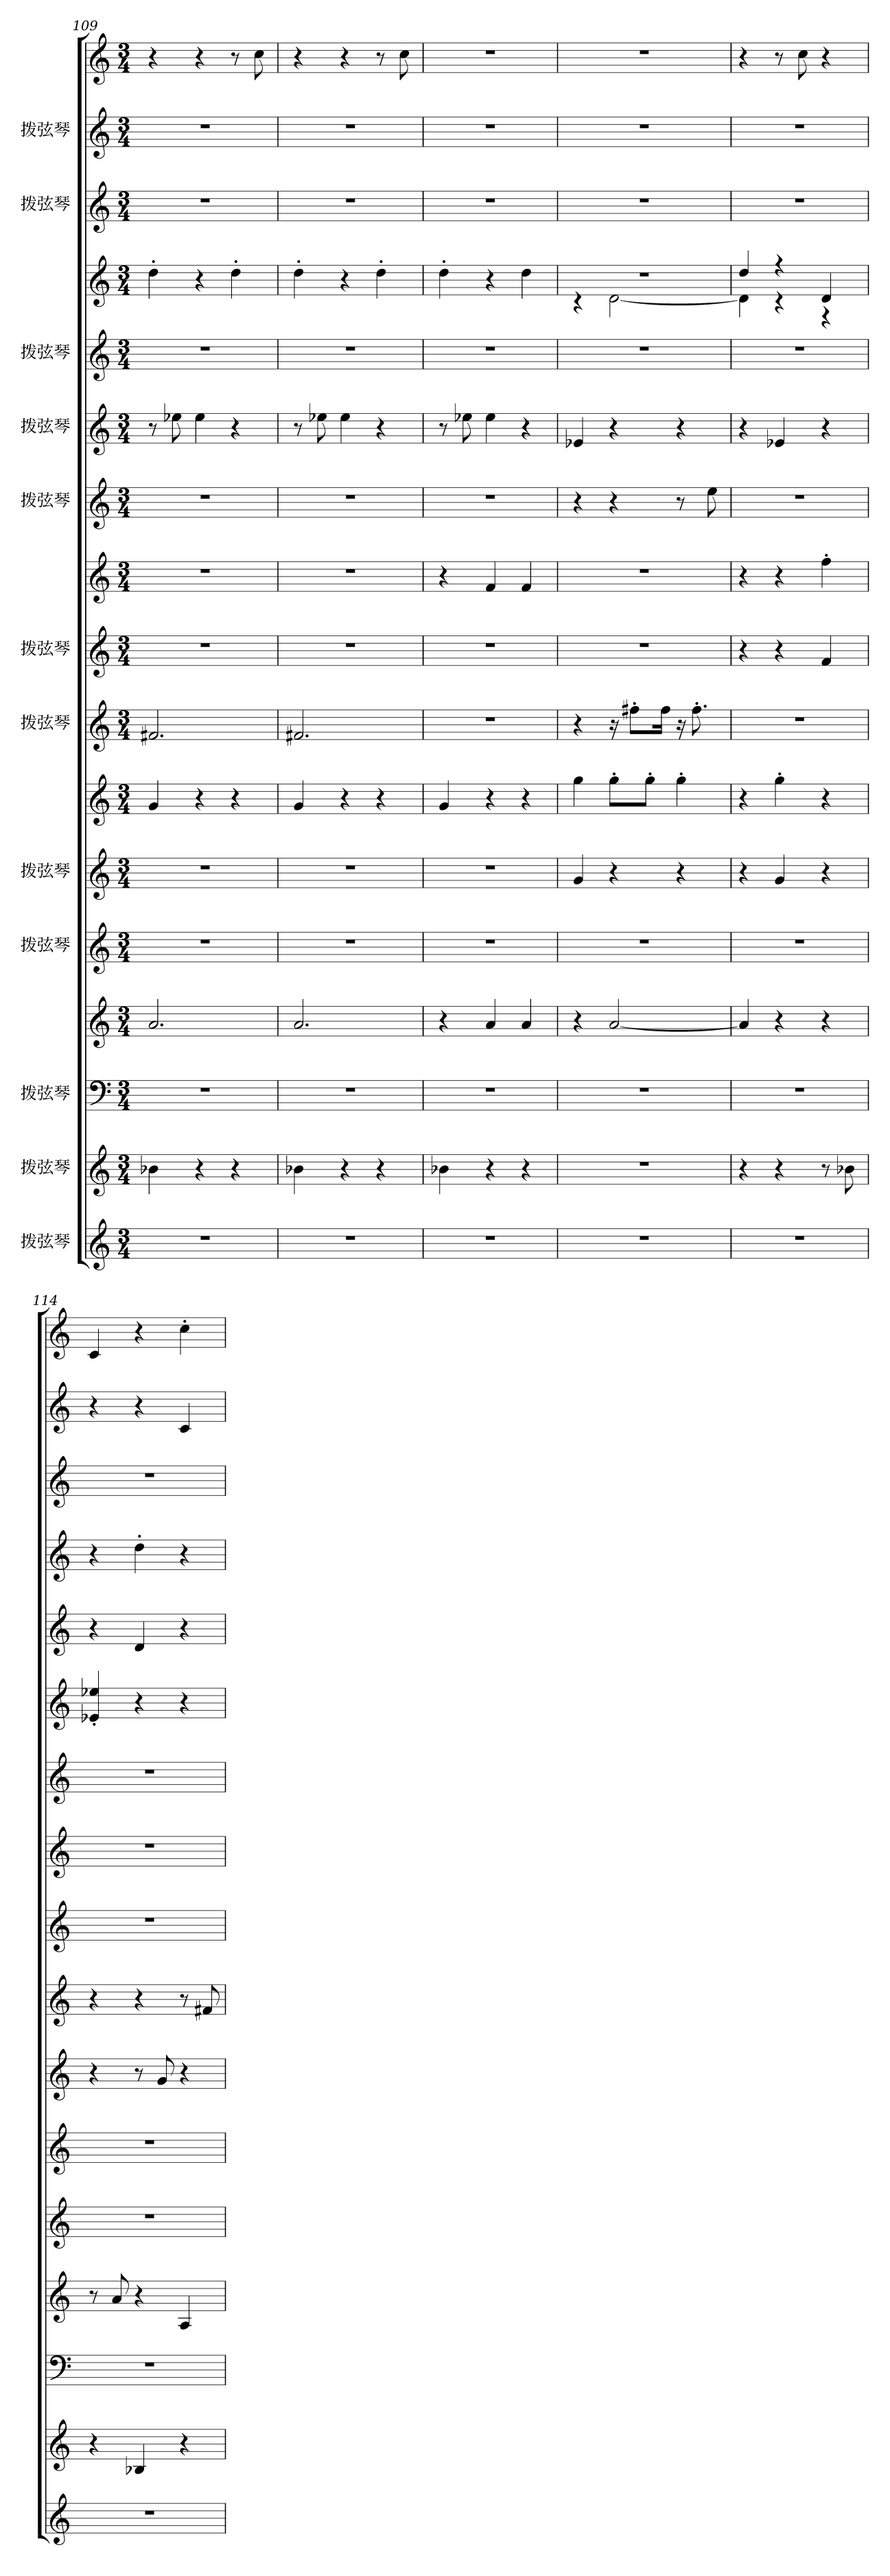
**kern	**kern	**kern	**kern	**kern	**kern	**kern	**kern	**kern	**kern	**kern	**kern	**kern	**kern	**kern	**kern	**kern
*part12	*part11	*part10	*part10	*part9	*part8	*part8	*part7	*part6	*part6	*part5	*part4	*part3	*part3	*part2	*part1	*part1
*staff17	*staff16	*staff15	*staff14	*staff13	*staff12	*staff11	*staff10	*staff9	*staff8	*staff7	*staff6	*staff5	*staff4	*staff3	*staff2	*staff1
*I"拨弦琴	*I"拨弦琴	*I"拨弦琴	*	*I"拨弦琴	*I"拨弦琴	*	*I"拨弦琴	*I"拨弦琴	*	*I"拨弦琴	*I"拨弦琴	*I"拨弦琴	*	*I"拨弦琴	*I"拨弦琴	*
*clefG2	*clefG2	*clefF4	*clefG2	*clefG2	*clefG2	*clefG2	*clefG2	*clefG2	*clefG2	*clefG2	*clefG2	*clefG2	*clefG2	*clefG2	*clefG2	*clefG2
*k[]	*k[]	*k[]	*k[]	*k[]	*k[]	*k[]	*k[]	*k[]	*k[]	*k[]	*k[]	*k[]	*k[]	*k[]	*k[]	*k[]
*M3/4	*M3/4	*M3/4	*M3/4	*M3/4	*M3/4	*M3/4	*M3/4	*M3/4	*M3/4	*M3/4	*M3/4	*M3/4	*M3/4	*M3/4	*M3/4	*M3/4
=109	=109	=109	=109	=109	=109	=109	=109	=109	=109	=109	=109	=109	=109	=109	=109	=109
2.r	4b-X\	2.r	2.a/	2.r	2.r	4g/	2.f#X/	2.r	2.r	2.r	8r	2.r	4dd'\	2.r	2.r	4r
.	.	.	.	.	.	.	.	.	.	.	8ee-X\	.	.	.	.	.
.	4r	.	.	.	.	4r	.	.	.	.	4ee-\	.	4r	.	.	4r
.	4r	.	.	.	.	4r	.	.	.	.	4r	.	4dd'\	.	.	8r
.	.	.	.	.	.	.	.	.	.	.	.	.	.	.	.	8cc\
=110	=110	=110	=110	=110	=110	=110	=110	=110	=110	=110	=110	=110	=110	=110	=110	=110
2.r	4b-X\	2.r	2.a/	2.r	2.r	4g/	2.f#X/	2.r	2.r	2.r	8r	2.r	4dd'\	2.r	2.r	4r
.	.	.	.	.	.	.	.	.	.	.	8ee-X\	.	.	.	.	.
.	4r	.	.	.	.	4r	.	.	.	.	4ee-\	.	4r	.	.	4r
.	4r	.	.	.	.	4r	.	.	.	.	4r	.	4dd'\	.	.	8r
.	.	.	.	.	.	.	.	.	.	.	.	.	.	.	.	8cc\
=111	=111	=111	=111	=111	=111	=111	=111	=111	=111	=111	=111	=111	=111	=111	=111	=111
2.r	4b-X\	2.r	4r	2.r	2.r	4g/	2.r	2.r	4r	2.r	8r	2.r	4dd'\	2.r	2.r	2.r
.	.	.	.	.	.	.	.	.	.	.	8ee-X\	.	.	.	.	.
.	4r	.	4a/	.	.	4r	.	.	4f/	.	4ee-\	.	4r	.	.	.
.	4r	.	4a/	.	.	4r	.	.	4f/	.	4r	.	4dd\	.	.	.
=112	=112	=112	=112	=112	=112	=112	=112	=112	=112	=112	=112	=112	=112	=112	=112	=112
*	*	*	*	*	*	*	*	*	*	*	*	*	*^	*	*	*
2.r	2.r	2.r	4r	2.r	4g/	4gg\	4r	2.r	2.r	4r	4e-X/	2.r	2.r	4r	2.r	2.r	2.r
.	.	.	[2a/	.	4r	8gg'\L	16r	.	.	4r	4r	.	.	[2d\	.	.	.
.	.	.	.	.	.	.	8ff#X'\L	.	.	.	.	.	.	.	.	.	.
.	.	.	.	.	.	8gg'\J	.	.	.	.	.	.	.	.	.	.	.
.	.	.	.	.	.	.	16ff#\Jk	.	.	.	.	.	.	.	.	.	.
.	.	.	.	.	4r	4gg'\	16r	.	.	8r	4r	.	.	.	.	.	.
.	.	.	.	.	.	.	8.ff#'\	.	.	.	.	.	.	.	.	.	.
.	.	.	.	.	.	.	.	.	.	8ee\	.	.	.	.	.	.	.
!!LO:PB:g=z
=113	=113	=113	=113	=113	=113	=113	=113	=113	=113	=113	=113	=113	=113	=113	=113	=113	=113
2.r	4r	2.r	4a/]	2.r	4r	4r	2.r	4r	4r	2.r	4r	2.r	4dd/	4d\]	2.r	2.r	4r
.	4r	.	4r	.	4g/	4gg'\	.	4r	4r	.	4e-X/	.	4r	4r	.	.	8r
.	.	.	.	.	.	.	.	.	.	.	.	.	.	.	.	.	8cc\
.	8r	.	4r	.	4r	4r	.	4f/	4ff'\	.	4r	.	4d/	4r	.	.	4r
.	8b-X\	.	.	.	.	.	.	.	.	.	.	.	.	.	.	.	.
*	*	*	*	*	*	*	*	*	*	*	*	*	*v	*v	*	*	*
=114	=114	=114	=114	=114	=114	=114	=114	=114	=114	=114	=114	=114	=114	=114	=114	=114
2.r	4r	2.r	8r	2.r	2.r	4r	4r	2.r	2.r	2.r	4e-X/' 4ee-X/'	4r	4r	2.r	4r	4c/
.	.	.	8a/	.	.	.	.	.	.	.	.	.	.	.	.	.
.	4B-X/	.	4r	.	.	8r	4r	.	.	.	4r	4d/	4dd'\	.	4r	4r
.	.	.	.	.	.	8g/	.	.	.	.	.	.	.	.	.	.
.	4r	.	4A/	.	.	4r	8r	.	.	.	4r	4r	4r	.	4c/	4cc'\
.	.	.	.	.	.	.	8f#X/	.	.	.	.	.	.	.	.	.
=	=	=	=	=	=	=	=	=	=	=	=	=	=	=	=	=
*-	*-	*-	*-	*-	*-	*-	*-	*-	*-	*-	*-	*-	*-	*-	*-	*-
